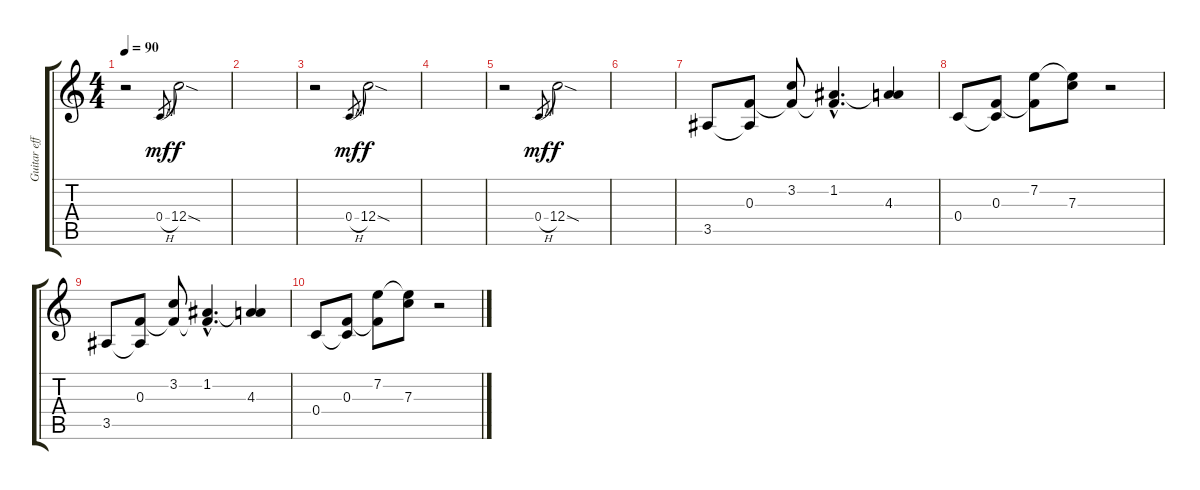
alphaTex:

\track ("Guitar effect" "Guitar eff") {instrument distortionguitar}
\staff {score tabs}
\tuning (D4 A3 F3 C3 G2 D2) {hide}
\ts (4 4)
\tempo 90
\clef g2
\ks c
r.2{dy f volume 7} 0.4{h}.8{gr dy mf} 12.4{sod}.2{dy f} |
|
r.2{volume 7} 0.4{h}.8{gr dy mf} 12.4{sod}.2{dy f} |
|
r.2{volume 7} 0.4{h}.8{gr dy mf} 12.4{sod}.2{dy f} |
|
3.5.8{volume 11} (0.3 3.5{t}).8 (3.2 0.3{t}).8 (1.2{hac} 0.3{hac t}).4{d} (1.2{t} 4.3).4 |
0.4.8 (0.3 0.4{t}).8 (7.2 0.3{t}).8 (7.2{t} 7.3).8 r.2 |
3.5.8{volume 11} (0.3 3.5{t}).8 (3.2 0.3{t}).8 (1.2{hac} 0.3{hac t}).4{d} (1.2{t} 4.3).4 |
0.4.8 (0.3 0.4{t}).8 (7.2 0.3{t}).8 (7.2{t} 7.3).8 r.2
